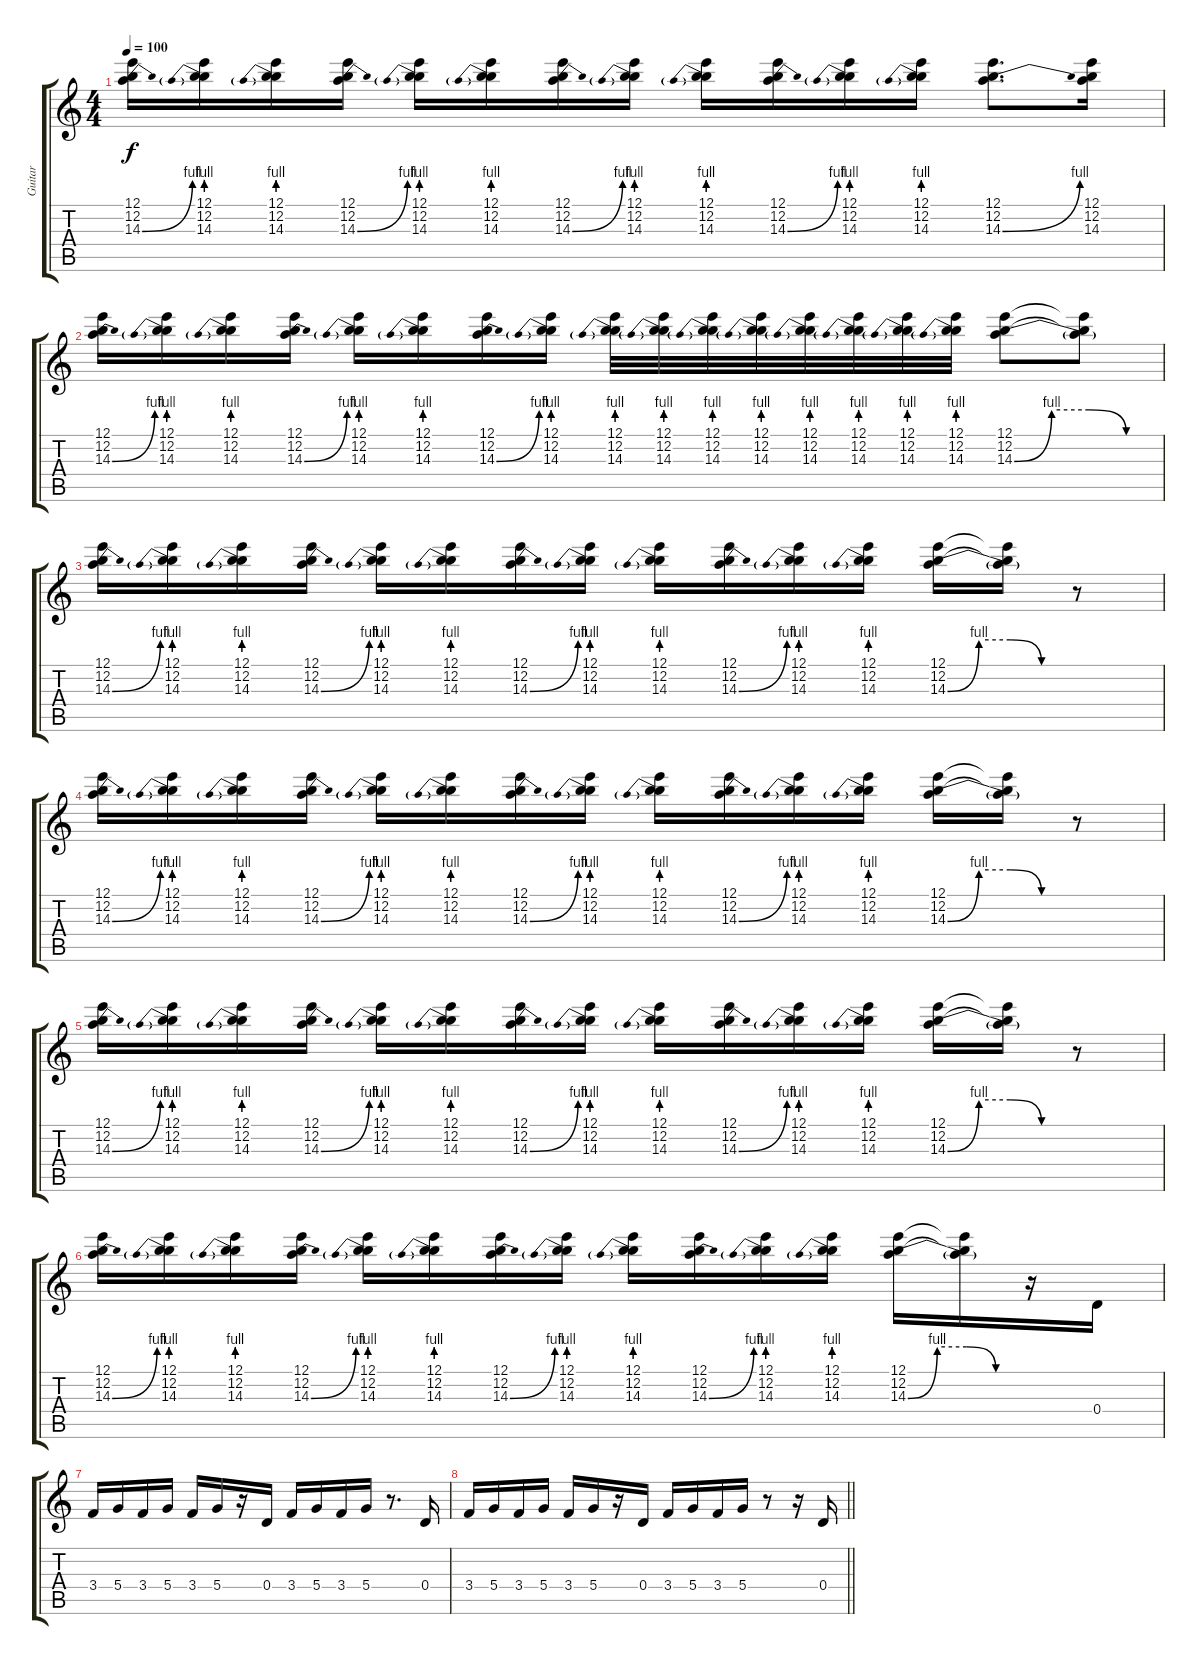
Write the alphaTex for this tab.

\track ("Guitar" "Guitar") {instrument overdrivenguitar}
\staff {score tabs}
\tuning (E4 B3 G3 D3 A2 E2) {hide}
\ts (4 4)
\tempo 100
\clef g2
\ks c
(12.1 12.2 14.3{be (bend 0 0 60 4)}).16{dy f} (12.1 12.2 14.3{be (prebend 0 4 60 4)}).16 (12.1 12.2 14.3{be (prebend 0 4 60 4)}).16 (12.1 12.2 14.3{be (bend 0 0 60 4)}).16 (12.1 12.2 14.3{be (prebend 0 4 60 4)}).16 (12.1 12.2 14.3{be (prebend 0 4 60 4)}).16 (12.1 12.2 14.3{be (bend 0 0 60 4)}).16 (12.1 12.2 14.3{be (prebend 0 4 60 4)}).16 (12.1 12.2 14.3{be (prebend 0 4 60 4)}).16 (12.1 12.2 14.3{be (bend 0 0 60 4)}).16 (12.1 12.2 14.3{be (prebend 0 4 60 4)}).16 (12.1 12.2 14.3{be (prebend 0 4 60 4)}).16 (12.1 12.2 14.3{be (bend 0 0 60 4)}).8{d} (12.1 12.2 14.3).16 |
(12.1 12.2 14.3{be (bend 0 0 60 4)}).16 (12.1 12.2 14.3{be (prebend 0 4 60 4)}).16 (12.1 12.2 14.3{be (prebend 0 4 60 4)}).16 (12.1 12.2 14.3{be (bend 0 0 60 4)}).16 (12.1 12.2 14.3{be (prebend 0 4 60 4)}).16 (12.1 12.2 14.3{be (prebend 0 4 60 4)}).16 (12.1 12.2 14.3{be (bend 0 0 60 4)}).16 (12.1 12.2 14.3{be (prebend 0 4 60 4)}).16 (12.1 12.2 14.3{be (prebend 0 4 60 4)}).32 (12.1 12.2 14.3{be (prebend 0 4 60 4)}).32 (12.1 12.2 14.3{be (prebend 0 4 60 4)}).32 (12.1 12.2 14.3{be (prebend 0 4 60 4)}).32 (12.1 12.2 14.3{be (prebend 0 4 60 4)}).32 (12.1 12.2 14.3{be (prebend 0 4 60 4)}).32 (12.1 12.2 14.3{be (prebend 0 4 60 4)}).32 (12.1 12.2 14.3{be (prebend 0 4 60 4)}).32 (12.1 12.2 14.3{be (custom 0 0 15 4 30 4 45 0 60 0)}).8 (12.1{t} 12.2{t} 14.3{t}).8 |
(12.1 12.2 14.3{be (bend 0 0 60 4)}).16 (12.1 12.2 14.3{be (prebend 0 4 60 4)}).16 (12.1 12.2 14.3{be (prebend 0 4 60 4)}).16 (12.1 12.2 14.3{be (bend 0 0 60 4)}).16 (12.1 12.2 14.3{be (prebend 0 4 60 4)}).16 (12.1 12.2 14.3{be (prebend 0 4 60 4)}).16 (12.1 12.2 14.3{be (bend 0 0 60 4)}).16 (12.1 12.2 14.3{be (prebend 0 4 60 4)}).16 (12.1 12.2 14.3{be (prebend 0 4 60 4)}).16 (12.1 12.2 14.3{be (bend 0 0 60 4)}).16 (12.1 12.2 14.3{be (prebend 0 4 60 4)}).16 (12.1 12.2 14.3{be (prebend 0 4 60 4)}).16 (12.1 12.2 14.3{be (custom 0 0 15 4 30 4 45 0 60 0)}).16 (12.1{t} 12.2{t} 14.3{t}).16 r.8 |
(12.1 12.2 14.3{be (bend 0 0 60 4)}).16 (12.1 12.2 14.3{be (prebend 0 4 60 4)}).16 (12.1 12.2 14.3{be (prebend 0 4 60 4)}).16 (12.1 12.2 14.3{be (bend 0 0 60 4)}).16 (12.1 12.2 14.3{be (prebend 0 4 60 4)}).16 (12.1 12.2 14.3{be (prebend 0 4 60 4)}).16 (12.1 12.2 14.3{be (bend 0 0 60 4)}).16 (12.1 12.2 14.3{be (prebend 0 4 60 4)}).16 (12.1 12.2 14.3{be (prebend 0 4 60 4)}).16 (12.1 12.2 14.3{be (bend 0 0 60 4)}).16 (12.1 12.2 14.3{be (prebend 0 4 60 4)}).16 (12.1 12.2 14.3{be (prebend 0 4 60 4)}).16 (12.1 12.2 14.3{be (custom 0 0 15 4 30 4 45 0 60 0)}).16 (12.1{t} 12.2{t} 14.3{t}).16 r.8 |
(12.1 12.2 14.3{be (bend 0 0 60 4)}).16 (12.1 12.2 14.3{be (prebend 0 4 60 4)}).16 (12.1 12.2 14.3{be (prebend 0 4 60 4)}).16 (12.1 12.2 14.3{be (bend 0 0 60 4)}).16 (12.1 12.2 14.3{be (prebend 0 4 60 4)}).16 (12.1 12.2 14.3{be (prebend 0 4 60 4)}).16 (12.1 12.2 14.3{be (bend 0 0 60 4)}).16 (12.1 12.2 14.3{be (prebend 0 4 60 4)}).16 (12.1 12.2 14.3{be (prebend 0 4 60 4)}).16 (12.1 12.2 14.3{be (bend 0 0 60 4)}).16 (12.1 12.2 14.3{be (prebend 0 4 60 4)}).16 (12.1 12.2 14.3{be (prebend 0 4 60 4)}).16 (12.1 12.2 14.3{be (custom 0 0 15 4 30 4 45 0 60 0)}).16 (12.1{t} 12.2{t} 14.3{t}).16 r.8 |
(12.1 12.2 14.3{be (bend 0 0 60 4)}).16 (12.1 12.2 14.3{be (prebend 0 4 60 4)}).16 (12.1 12.2 14.3{be (prebend 0 4 60 4)}).16 (12.1 12.2 14.3{be (bend 0 0 60 4)}).16 (12.1 12.2 14.3{be (prebend 0 4 60 4)}).16 (12.1 12.2 14.3{be (prebend 0 4 60 4)}).16 (12.1 12.2 14.3{be (bend 0 0 60 4)}).16 (12.1 12.2 14.3{be (prebend 0 4 60 4)}).16 (12.1 12.2 14.3{be (prebend 0 4 60 4)}).16 (12.1 12.2 14.3{be (bend 0 0 60 4)}).16 (12.1 12.2 14.3{be (prebend 0 4 60 4)}).16 (12.1 12.2 14.3{be (prebend 0 4 60 4)}).16 (12.1 12.2 14.3{be (custom 0 0 15 4 30 4 45 0 60 0)}).16 (12.1{t} 12.2{t} 14.3{t}).16 r.16 0.4.16{volume 8 instrument distortionguitar} |
3.4.16 5.4.16 3.4.16 5.4.16 3.4.16 5.4.16 r.16 0.4.16 3.4.16 5.4.16 3.4.16 5.4.16 r.8{d} 0.4.16 |
\barLineRight lightlight
3.4.16 5.4.16 3.4.16 5.4.16 3.4.16 5.4.16 r.16 0.4.16 3.4.16 5.4.16 3.4.16 5.4.16 r.8 r.16 0.4.16
